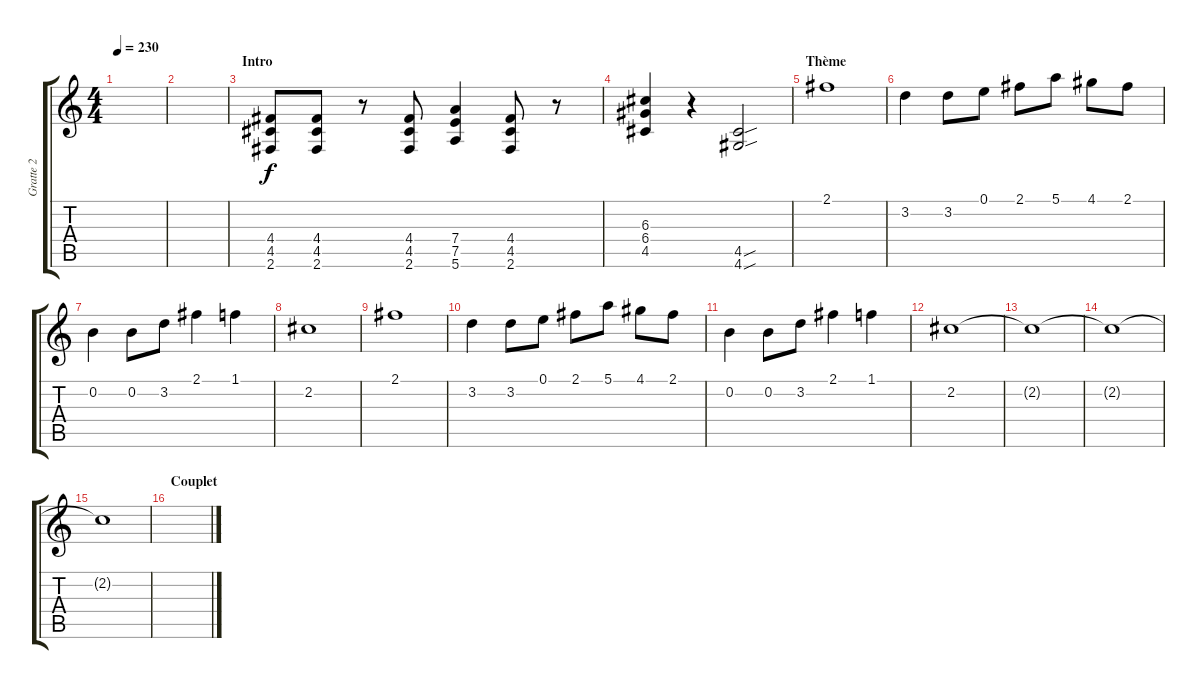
\track ("Gratte 2" "Gratte 2") {instrument overdrivenguitar}
\staff {score tabs}
\tuning (E4 B3 G3 D3 A2 E2) {hide}
\ts (4 4)
\tempo 230
\clef g2
\ks c
|
|
\section ("" "Intro")
(4.4 4.5 2.6).8 (4.4 4.5 2.6).8 r.8 (4.4 4.5 2.6).8 (7.4 7.5 5.6).4 (4.4 4.5 2.6).8 r.8 |
(6.3 6.4 4.5).4 r.4 (4.5{sou} 4.6{sou}).2 |
\section ("" "Thème")
2.1.1 |
3.2.4 3.2.8 0.1.8 2.1.8 5.1.8 4.1.8 2.1.8 |
0.2.4 0.2.8 3.2.8 2.1.4 1.1.4 |
2.2.1 |
2.1.1 |
3.2.4 3.2.8 0.1.8 2.1.8 5.1.8 4.1.8 2.1.8 |
0.2.4 0.2.8 3.2.8 2.1.4 1.1.4 |
2.2.1 |
2.2{t}.1 |
2.2{t}.1 |
2.2{t}.1 |
\section ("" "Couplet")
